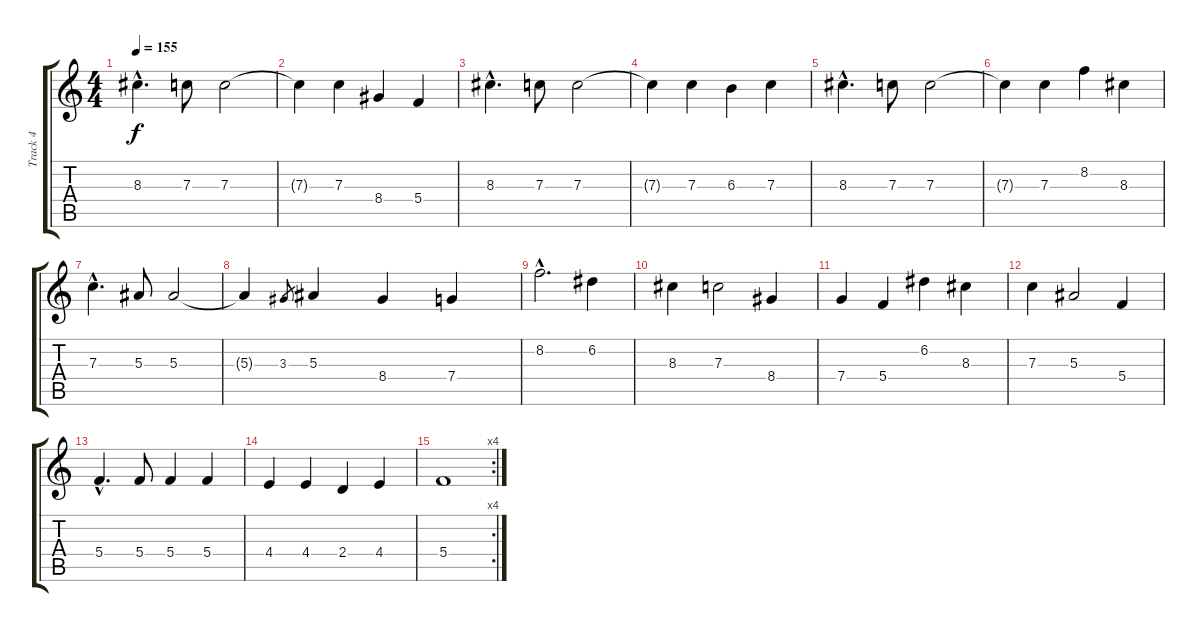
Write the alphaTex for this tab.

\track ("Track 4" "Track 4") {instrument acousticgrandpiano}
\staff {score tabs}
\tuning (D5 A4 F4 C4 G3 D3) {hide}
\ts (4 4)
\tempo 155
\clef g2
\ks c
8.3{hac}.4{d dy f} 7.3.8 7.3.2 |
7.3{t}.4 7.3.4 8.4.4 5.4.4 |
8.3{hac}.4{d} 7.3.8 7.3.2 |
7.3{t}.4 7.3.4 6.3.4 7.3.4 |
8.3{hac}.4{d} 7.3.8 7.3.2 |
7.3{t}.4 7.3.4 8.2.4 8.3.4 |
7.3{hac}.4{d} 5.3.8 5.3.2 |
5.3{t}.4 3.3.8{gr} 5.3.4 8.4.4 7.4.4 |
8.2{hac}.2{d} 6.2.4 |
8.3.4 7.3.2 8.4.4 |
7.4.4 5.4.4 6.2.4 8.3.4 |
7.3.4 5.3.2 5.4.4 |
5.4{hac}.4{d} 5.4.8 5.4.4 5.4.4 |
4.4.4 4.4.4 2.4.4 4.4.4 |
\rc 4
5.4.1
